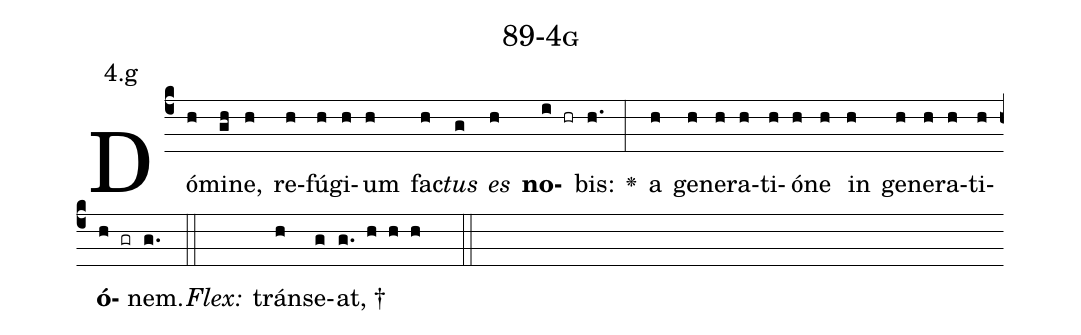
name: 89-4g;
annotation: 4.g;
%%
(c4)Dó(h)mi(gh)ne,(h) re(h)fú(h)gi(h)um(h) fac(h)<i>tus</i>(g) <i>es</i>(h) <b>no</b>(i hr)bis:(h.) <v>\greheightstar</v>(:) a(h) ge(h)ne(h)ra(h)ti(h)ó(h)ne(h) in(h) ge(h)ne(h)ra(h)ti(h)<b>ó</b>(h gr)nem.(g.) (::)
<i>Flex:</i>()  tráns(h)e(g)at, †(g. h h h  ::)

%E(h) u(h) o(h) u(h) a(h) e.(g.) (::)
